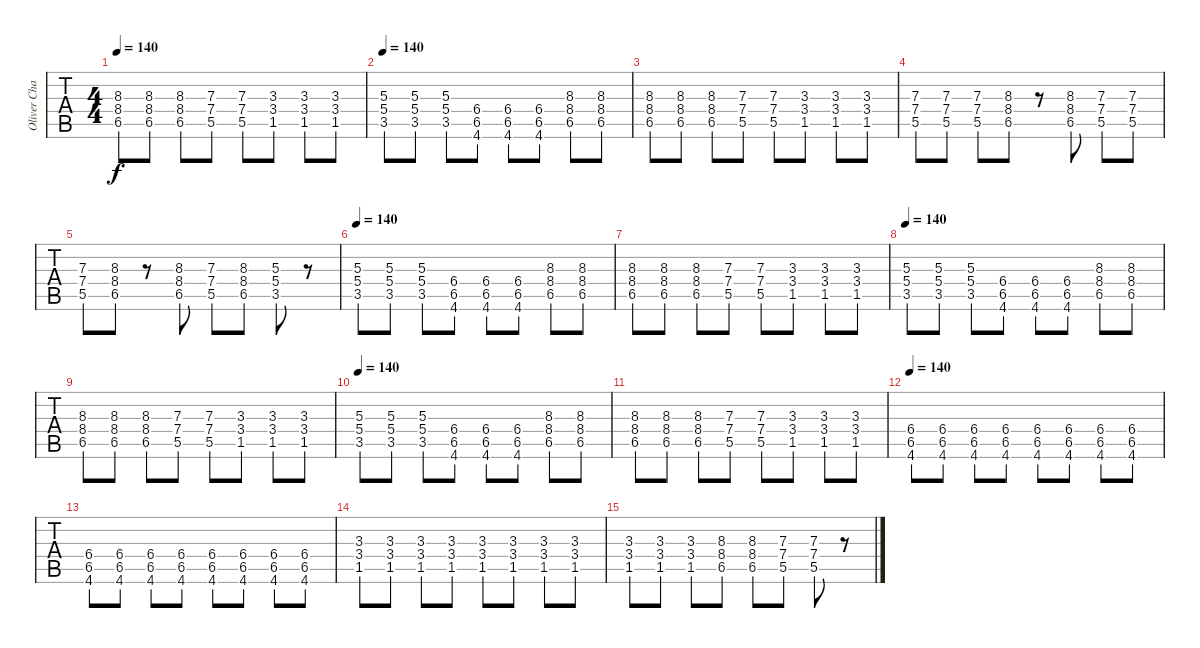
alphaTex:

\track ("Oliver Chapoy" "Oliver Cha") {instrument distortionguitar}
\staff {tabs}
\tuning (E4 B3 G3 D3 A2 E2) {hide}
\ts (4 4)
\tempo 140
\clef g2
\ks c
(8.3 8.4 6.5).8{dy f} (8.3 8.4 6.5).8 (8.3 8.4 6.5).8 (7.3 7.4 5.5).8 (7.3 7.4 5.5).8 (3.3 3.4 1.5).8 (3.3 3.4 1.5).8 (3.3 3.4 1.5).8 |
\tempo 140
(5.3 5.4 3.5).8 (5.3 5.4 3.5).8 (5.3 5.4 3.5).8 (6.4 6.5 4.6).8 (6.4 6.5 4.6).8 (6.4 6.5 4.6).8 (8.3 8.4 6.5).8 (8.3 8.4 6.5).8 |
(8.3 8.4 6.5).8 (8.3 8.4 6.5).8 (8.3 8.4 6.5).8 (7.3 7.4 5.5).8 (7.3 7.4 5.5).8 (3.3 3.4 1.5).8 (3.3 3.4 1.5).8 (3.3 3.4 1.5).8 |
(7.3 7.4 5.5).8{instrument electricguitarmuted} (7.3 7.4 5.5).8 (7.3 7.4 5.5).8 (8.3 8.4 6.5).8{instrument distortionguitar} r.8 (8.3 8.4 6.5).8 (7.3 7.4 5.5).8{instrument electricguitarmuted} (7.3 7.4 5.5).8 |
(7.3 7.4 5.5).8 (8.3 8.4 6.5).8{instrument distortionguitar} r.8 (8.3 8.4 6.5).8{instrument electricguitarmuted} (7.3 7.4 5.5).8{instrument distortionguitar} (8.3 8.4 6.5).8 (5.3 5.4 3.5).8 r.8 |
\tempo 140
(5.3 5.4 3.5).8 (5.3 5.4 3.5).8 (5.3 5.4 3.5).8 (6.4 6.5 4.6).8 (6.4 6.5 4.6).8 (6.4 6.5 4.6).8 (8.3 8.4 6.5).8 (8.3 8.4 6.5).8 |
(8.3 8.4 6.5).8 (8.3 8.4 6.5).8 (8.3 8.4 6.5).8 (7.3 7.4 5.5).8 (7.3 7.4 5.5).8 (3.3 3.4 1.5).8 (3.3 3.4 1.5).8 (3.3 3.4 1.5).8 |
\tempo 140
(5.3 5.4 3.5).8 (5.3 5.4 3.5).8 (5.3 5.4 3.5).8 (6.4 6.5 4.6).8 (6.4 6.5 4.6).8 (6.4 6.5 4.6).8 (8.3 8.4 6.5).8 (8.3 8.4 6.5).8 |
(8.3 8.4 6.5).8 (8.3 8.4 6.5).8 (8.3 8.4 6.5).8 (7.3 7.4 5.5).8 (7.3 7.4 5.5).8 (3.3 3.4 1.5).8 (3.3 3.4 1.5).8 (3.3 3.4 1.5).8 |
\tempo 140
(5.3 5.4 3.5).8 (5.3 5.4 3.5).8 (5.3 5.4 3.5).8 (6.4 6.5 4.6).8 (6.4 6.5 4.6).8 (6.4 6.5 4.6).8 (8.3 8.4 6.5).8 (8.3 8.4 6.5).8 |
(8.3 8.4 6.5).8 (8.3 8.4 6.5).8 (8.3 8.4 6.5).8 (7.3 7.4 5.5).8 (7.3 7.4 5.5).8 (3.3 3.4 1.5).8 (3.3 3.4 1.5).8 (3.3 3.4 1.5).8 |
\tempo 140
(6.4 6.5 4.6).8 (6.4 6.5 4.6).8 (6.4 6.5 4.6).8 (6.4 6.5 4.6).8 (6.4 6.5 4.6).8 (6.4 6.5 4.6).8 (6.4 6.5 4.6).8 (6.4 6.5 4.6).8 |
(6.4 6.5 4.6).8 (6.4 6.5 4.6).8 (6.4 6.5 4.6).8 (6.4 6.5 4.6).8 (6.4 6.5 4.6).8 (6.4 6.5 4.6).8 (6.4 6.5 4.6).8 (6.4 6.5 4.6).8 |
(3.3 3.4 1.5).8 (3.3 3.4 1.5).8 (3.3 3.4 1.5).8 (3.3 3.4 1.5).8 (3.3 3.4 1.5).8 (3.3 3.4 1.5).8 (3.3 3.4 1.5).8 (3.3 3.4 1.5).8 |
(3.3 3.4 1.5).8 (3.3 3.4 1.5).8 (3.3 3.4 1.5).8 (8.3 8.4 6.5).8 (8.3 8.4 6.5).8 (7.3 7.4 5.5).8 (7.3 7.4 5.5).8 r.8
